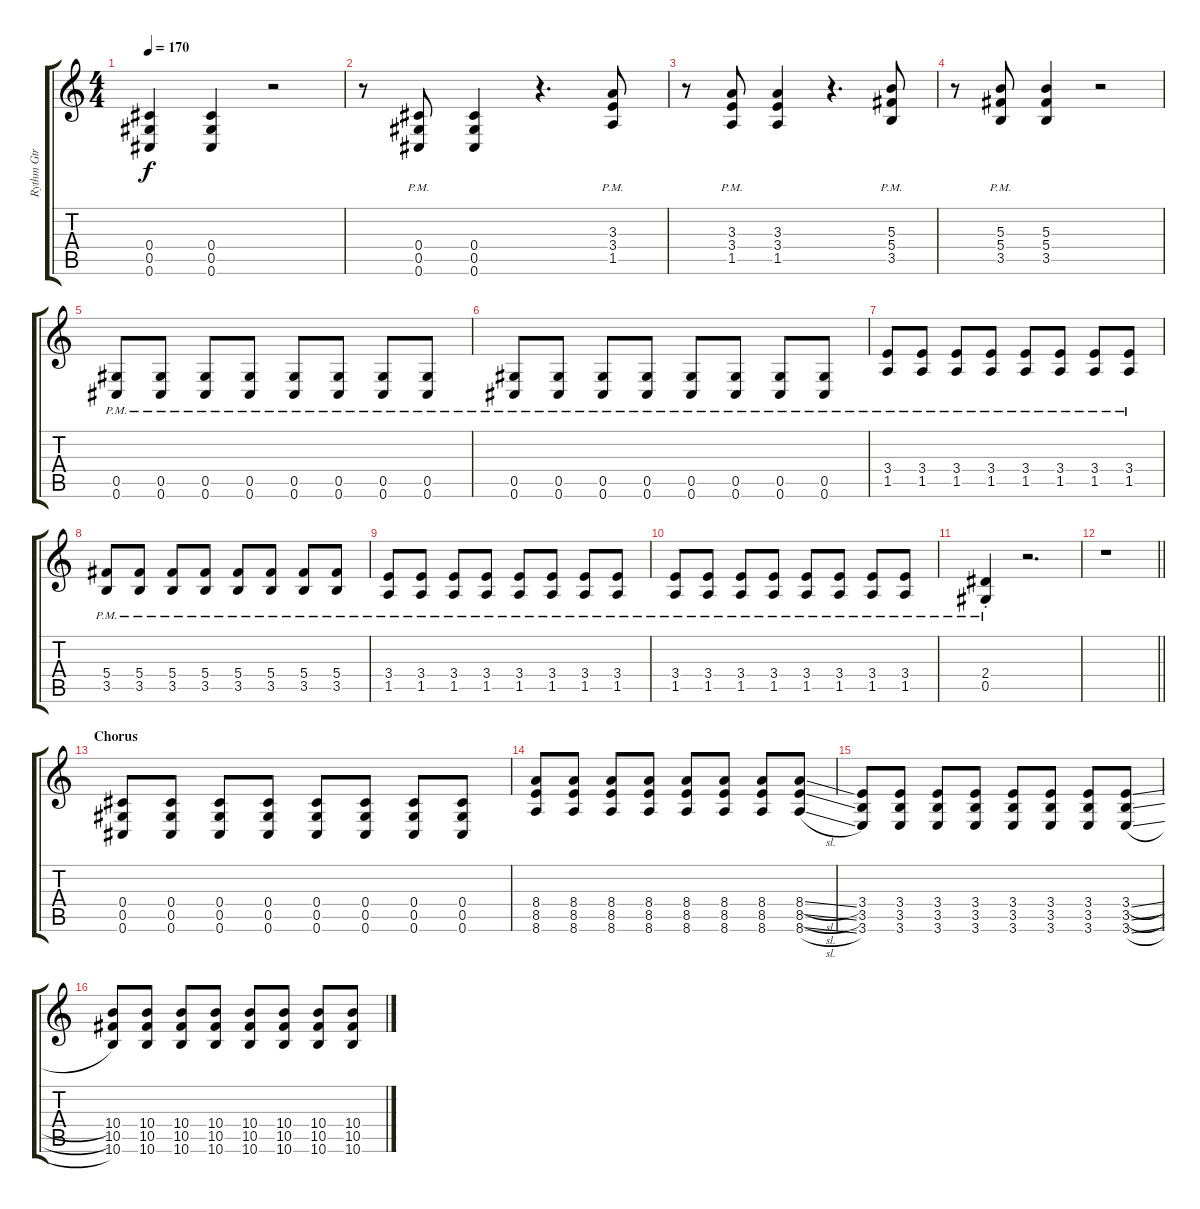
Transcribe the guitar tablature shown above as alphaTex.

\track ("Rythm Gtr L" "Rythm Gtr ") {instrument distortionguitar}
\staff {score tabs}
\tuning (Eb4 Bb3 Gb3 Db3 Ab2 Db2) {hide}
\ts (4 4)
\tempo 170
\clef g2
\ks c
(0.4 0.5 0.6).4{dy f} (0.4 0.5 0.6).4 r.2 |
r.8 (0.4{pm} 0.5{pm} 0.6{pm}).8 (0.4 0.5 0.6).4 r.4{d} (3.3{pm} 3.4{pm} 1.5{pm}).8 |
r.8 (3.3{pm} 3.4{pm} 1.5{pm}).8 (3.3 3.4 1.5).4 r.4{d} (5.3{pm} 5.4{pm} 3.5{pm}).8 |
r.8 (5.3{pm} 5.4{pm} 3.5{pm}).8 (5.3 5.4 3.5).4 r.2 |
(0.5{pm} 0.6{pm}).8 (0.5{pm} 0.6{pm}).8 (0.5{pm} 0.6{pm}).8 (0.5{pm} 0.6{pm}).8 (0.5{pm} 0.6{pm}).8 (0.5{pm} 0.6{pm}).8 (0.5{pm} 0.6{pm}).8 (0.5{pm} 0.6{pm}).8 |
(0.5{pm} 0.6{pm}).8 (0.5{pm} 0.6{pm}).8 (0.5{pm} 0.6{pm}).8 (0.5{pm} 0.6{pm}).8 (0.5{pm} 0.6{pm}).8 (0.5{pm} 0.6{pm}).8 (0.5{pm} 0.6{pm}).8 (0.5{pm} 0.6{pm}).8 |
(3.4{pm} 1.5{pm}).8 (3.4{pm} 1.5{pm}).8 (3.4{pm} 1.5{pm}).8 (3.4{pm} 1.5{pm}).8 (3.4{pm} 1.5{pm}).8 (3.4{pm} 1.5{pm}).8 (3.4{pm} 1.5{pm}).8 (3.4{pm} 1.5{pm}).8 |
(5.4{pm} 3.5{pm}).8 (5.4{pm} 3.5{pm}).8 (5.4{pm} 3.5{pm}).8 (5.4{pm} 3.5{pm}).8 (5.4{pm} 3.5{pm}).8 (5.4{pm} 3.5{pm}).8 (5.4{pm} 3.5{pm}).8 (5.4{pm} 3.5{pm}).8 |
(3.4{pm} 1.5{pm}).8 (3.4{pm} 1.5{pm}).8 (3.4{pm} 1.5{pm}).8 (3.4{pm} 1.5{pm}).8 (3.4{pm} 1.5{pm}).8 (3.4{pm} 1.5{pm}).8 (3.4{pm} 1.5{pm}).8 (3.4{pm} 1.5{pm}).8 |
(3.4{pm} 1.5{pm}).8 (3.4{pm} 1.5{pm}).8 (3.4{pm} 1.5{pm}).8 (3.4{pm} 1.5{pm}).8 (3.4{pm} 1.5{pm}).8 (3.4{pm} 1.5{pm}).8 (3.4{pm} 1.5{pm}).8 (3.4{pm} 1.5{pm}).8 |
(2.4{pm st} 0.5{pm st}).4 r.2{d} |
\barLineRight lightlight
r.1 |
\section ("" "Chorus")
(0.4 0.5 0.6).8 (0.4 0.5 0.6).8 (0.4 0.5 0.6).8 (0.4 0.5 0.6).8 (0.4 0.5 0.6).8 (0.4 0.5 0.6).8 (0.4 0.5 0.6).8 (0.4 0.5 0.6).8 |
(8.4 8.5 8.6).8 (8.4 8.5 8.6).8 (8.4 8.5 8.6).8 (8.4 8.5 8.6).8 (8.4 8.5 8.6).8 (8.4 8.5 8.6).8 (8.4 8.5 8.6).8 (8.4{sl} 8.5{sl} 8.6{sl}).8 |
(3.4 3.5 3.6).8 (3.4 3.5 3.6).8 (3.4 3.5 3.6).8 (3.4 3.5 3.6).8 (3.4 3.5 3.6).8 (3.4 3.5 3.6).8 (3.4 3.5 3.6).8 (3.4{sl} 3.5{sl} 3.6{sl}).8 |
(10.4 10.5 10.6).8 (10.4 10.5 10.6).8 (10.4 10.5 10.6).8 (10.4 10.5 10.6).8 (10.4 10.5 10.6).8 (10.4 10.5 10.6).8 (10.4 10.5 10.6).8 (10.4 10.5 10.6).8
